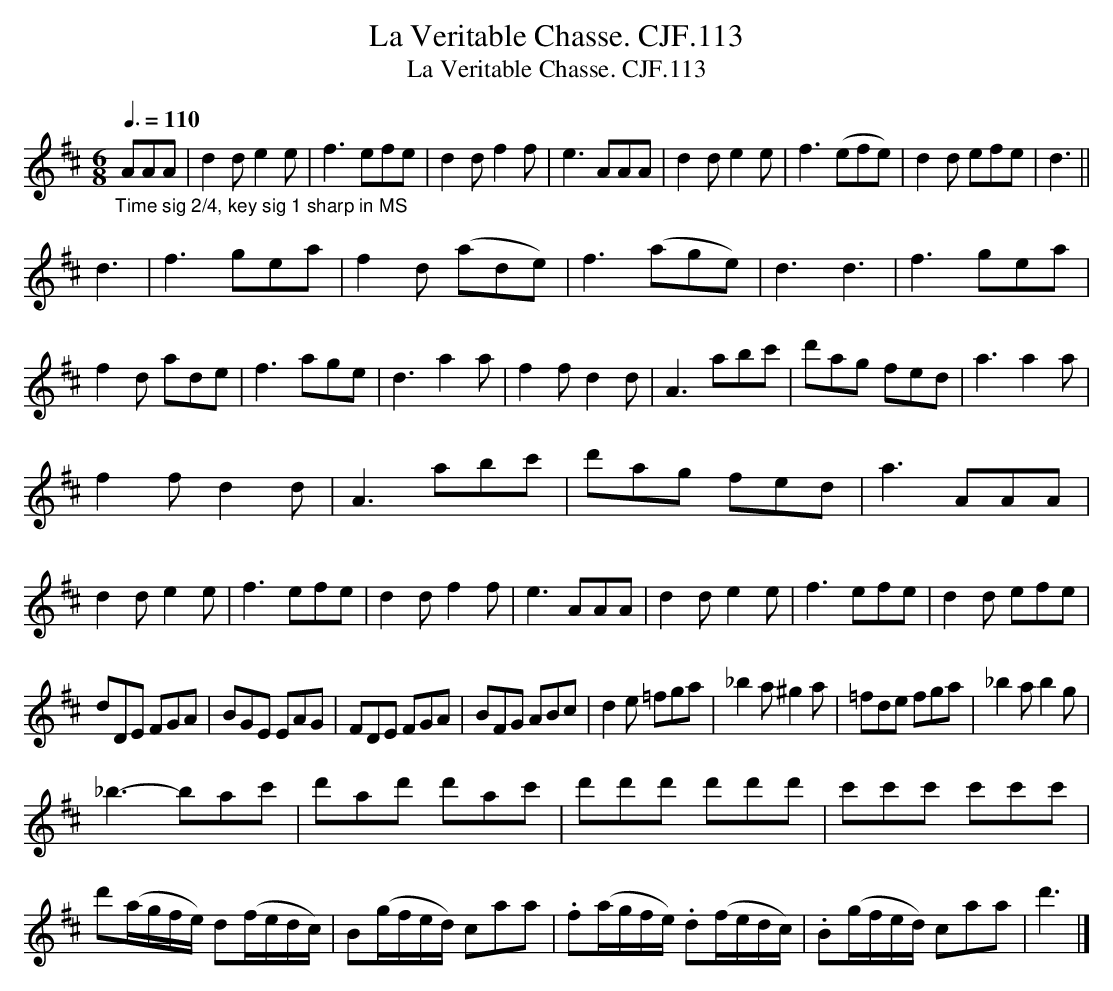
X:1
T:Veritable Chasse. CJF.113, La
T:La Veritable Chasse. CJF.113
M:6/8
L:1/8
Q:3/8=110
K:D
"_Time sig 2/4, key sig 1 sharp in MS"AAA|d2de2e|f3efe|d2df2f|e3AAA|\
d2de2e|f3(efe)|d2d efe|d3||
d3|f3gea|f2d (ade)|f3(age)|d3d3|f3gea|f2d ade|\
f3age|d3a2a|f2fd2d|A3abc'|d'ag fed|a3a2a|
f2fd2d|A3abc'|d'ag fed|a3AAA|d2de2e|f3efe|\
d2df2f|e3AAA|d2de2e|f3efe|d2d efe|
dDE FGA|BGE EAG|FDE FGA|BFG ABc|\
d2e =fga|_b2a^g2a|=fde fga|_b2ab2g|
_b3-bac'|d'ad' d'ac'|d'd'd' d'd'd'|c'c'c' c'c'c'|\
d'(a/g/f/e/) d(f/e/d/c/)|\
B(g/f/e/d/) caa|.f(a/g/f/e/) .d(f/e/d/c/)|.B(g/f/e/d/) caa|d'3|]
